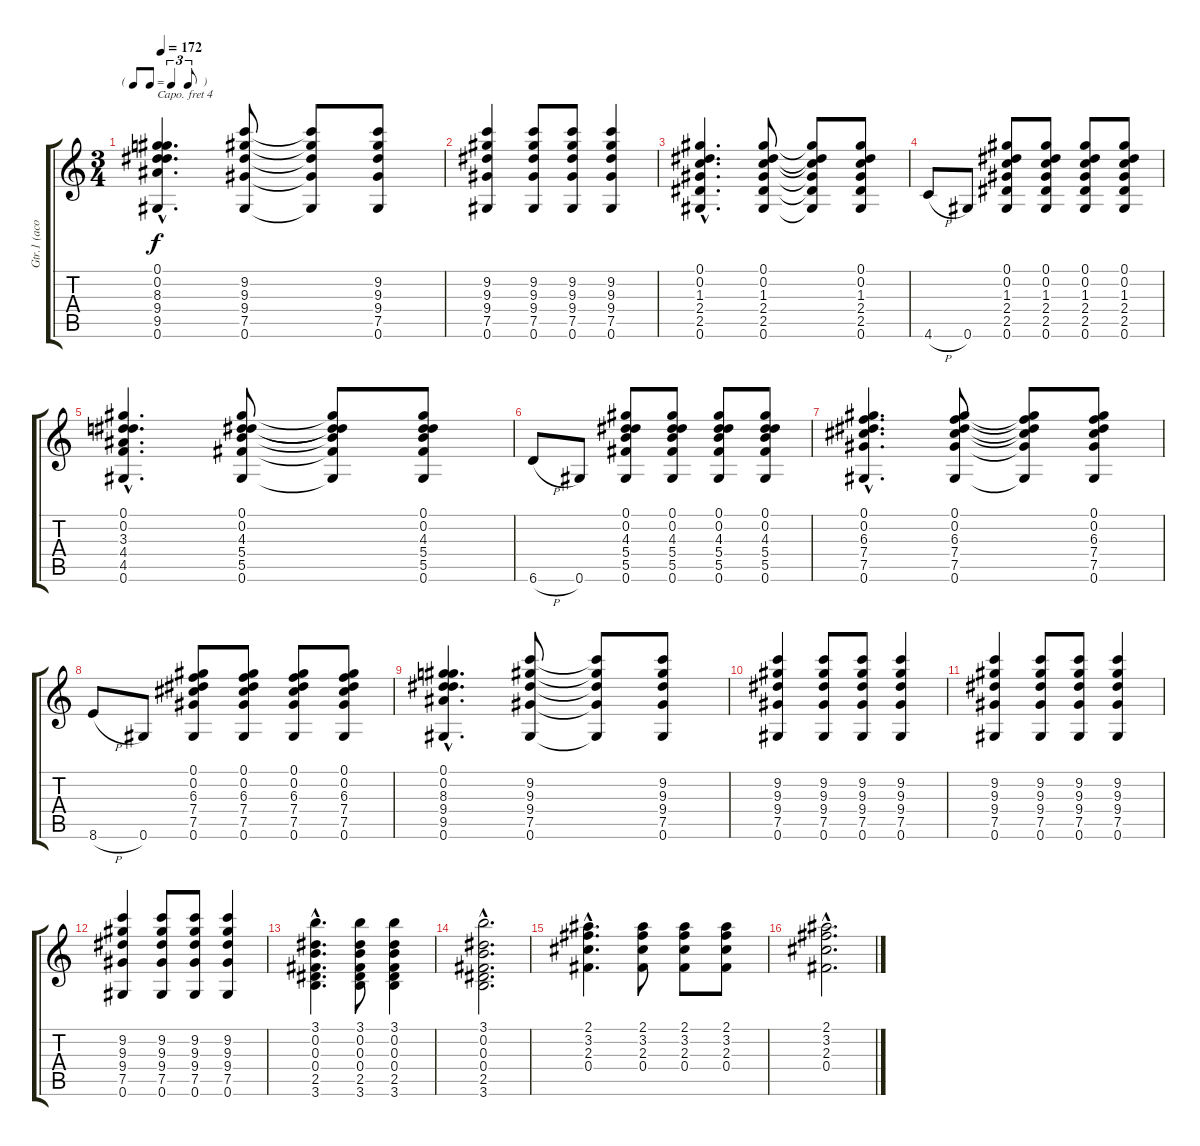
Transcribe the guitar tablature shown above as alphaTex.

\track ("Gtr.1 (acoust.)" "Gtr.1 (aco") {instrument acousticguitarsteel}
\staff {score tabs}
\capo 4
\tuning (E4 B3 G3 D3 A2 E2) {hide}
\ts (3 4)
\tf triplet8th
\tempo 172
\clef g2
\ks c
(0.1{hac} 0.2{hac} 8.3{hac} 9.4{hac} 9.5{hac} 0.6{hac}).4{d dy f} (9.2 9.3 9.4 7.5 0.6).8 (9.2{t} 9.3{t} 9.4{t} 7.5{t} 0.6{t}).8 (9.2 9.3 9.4 7.5 0.6).8 |
(9.2 9.3 9.4 7.5 0.6).4 (9.2 9.3 9.4 7.5 0.6).8 (9.2 9.3 9.4 7.5 0.6).8 (9.2 9.3 9.4 7.5 0.6).4 |
(0.1{hac} 0.2{hac} 1.3{hac} 2.4{hac} 2.5{hac} 0.6{hac}).4{d} (0.1 0.2 1.3 2.4 2.5 0.6).8 (0.1{t} 0.2{t} 1.3{t} 2.4{t} 2.5{t} 0.6{t}).8 (0.1 0.2 1.3 2.4 2.5 0.6).8 |
4.6{h}.8 0.6.8 (0.1 0.2 1.3 2.4 2.5 0.6).8 (0.1 0.2 1.3 2.4 2.5 0.6).8 (0.1 0.2 1.3 2.4 2.5 0.6).8 (0.1 0.2 1.3 2.4 2.5 0.6).8 |
(0.1{hac} 0.2{hac} 3.3{hac} 4.4{hac} 4.5{hac} 0.6{hac}).4{d} (0.1 0.2 4.3 5.4 5.5 0.6).8 (0.1{t} 0.2{t} 4.3{t} 5.4{t} 5.5{t} 0.6{t}).8 (0.1 0.2 4.3 5.4 5.5 0.6).8 |
6.6{h}.8 0.6.8 (0.1 0.2 4.3 5.4 5.5 0.6).8 (0.1 0.2 4.3 5.4 5.5 0.6).8 (0.1 0.2 4.3 5.4 5.5 0.6).8 (0.1 0.2 4.3 5.4 5.5 0.6).8 |
(0.1{hac} 0.2{hac} 6.3{hac} 7.4{hac} 7.5{hac} 0.6{hac}).4{d} (0.1 0.2 6.3 7.4 7.5 0.6).8 (0.1{t} 0.2{t} 6.3{t} 7.4{t} 7.5{t} 0.6{t}).8 (0.1 0.2 6.3 7.4 7.5 0.6).8 |
8.6{h}.8 0.6.8 (0.1 0.2 6.3 7.4 7.5 0.6).8 (0.1 0.2 6.3 7.4 7.5 0.6).8 (0.1 0.2 6.3 7.4 7.5 0.6).8 (0.1 0.2 6.3 7.4 7.5 0.6).8 |
(0.1{hac} 0.2{hac} 8.3{hac} 9.4{hac} 9.5{hac} 0.6{hac}).4{d} (9.2 9.3 9.4 7.5 0.6).8 (9.2{t} 9.3{t} 9.4{t} 7.5{t} 0.6{t}).8 (9.2 9.3 9.4 7.5 0.6).8 |
(9.2 9.3 9.4 7.5 0.6).4 (9.2 9.3 9.4 7.5 0.6).8 (9.2 9.3 9.4 7.5 0.6).8 (9.2 9.3 9.4 7.5 0.6).4 |
(9.2 9.3 9.4 7.5 0.6).4 (9.2 9.3 9.4 7.5 0.6).8 (9.2 9.3 9.4 7.5 0.6).8 (9.2 9.3 9.4 7.5 0.6).4 |
(9.2 9.3 9.4 7.5 0.6).4 (9.2 9.3 9.4 7.5 0.6).8 (9.2 9.3 9.4 7.5 0.6).8 (9.2 9.3 9.4 7.5 0.6).4 |
(3.1{hac} 0.2{hac} 0.3{hac} 0.4{hac} 2.5{hac} 3.6{hac}).4{d} (3.1 0.2 0.3 0.4 2.5 3.6).8 (3.1 0.2 0.3 0.4 2.5 3.6).4 |
(3.1{hac} 0.2{hac} 0.3{hac} 0.4{hac} 2.5{hac} 3.6{hac}).2{d} |
(2.1{hac} 3.2{hac} 2.3{hac} 0.4{hac}).4{d} (2.1 3.2 2.3 0.4).8 (2.1 3.2 2.3 0.4).8 (2.1 3.2 2.3 0.4).8 |
(2.1{hac} 3.2{hac} 2.3{hac} 0.4{hac}).2{d}
